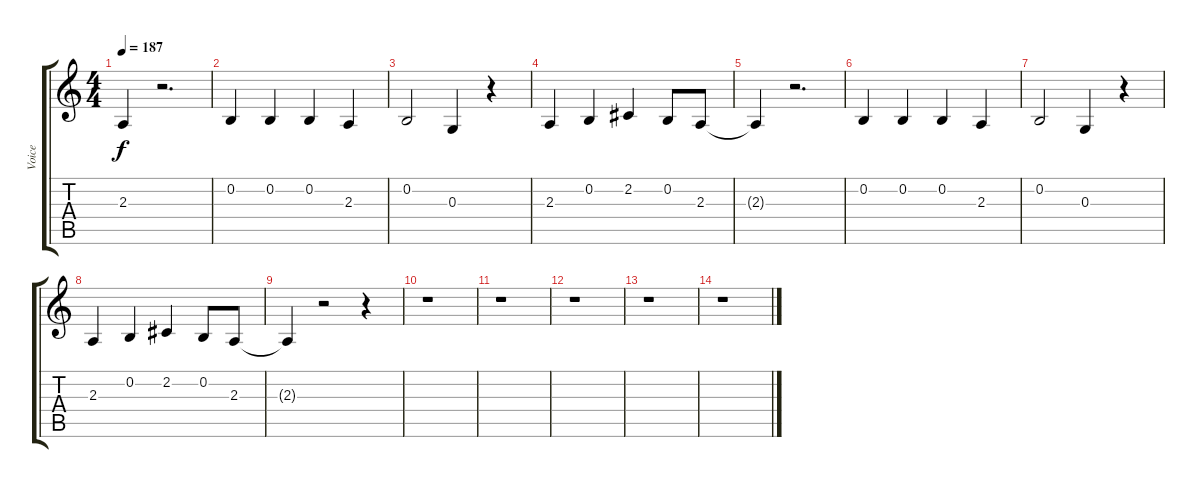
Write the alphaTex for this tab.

\track ("Voice" "Voice") {instrument sopranosax}
\staff {score tabs}
\tuning (E4 B3 G3 D3 A2 E2) {hide}
\ts (4 4)
\tempo 187
\clef g2
\ks c
2.3{t}.4{dy f} r.2{d} |
0.2.4 0.2.4 0.2.4 2.3.4 |
0.2.2 0.3.4 r.4 |
2.3.4 0.2.4 2.2.4 0.2.8 2.3.8 |
2.3{t}.4 r.2{d} |
0.2.4 0.2.4 0.2.4 2.3.4 |
0.2.2 0.3.4 r.4 |
2.3.4 0.2.4 2.2.4 0.2.8 2.3.8 |
2.3{t}.4 r.2 r.4 |
r.1 |
r.1 |
r.1 |
r.1 |
r.1
